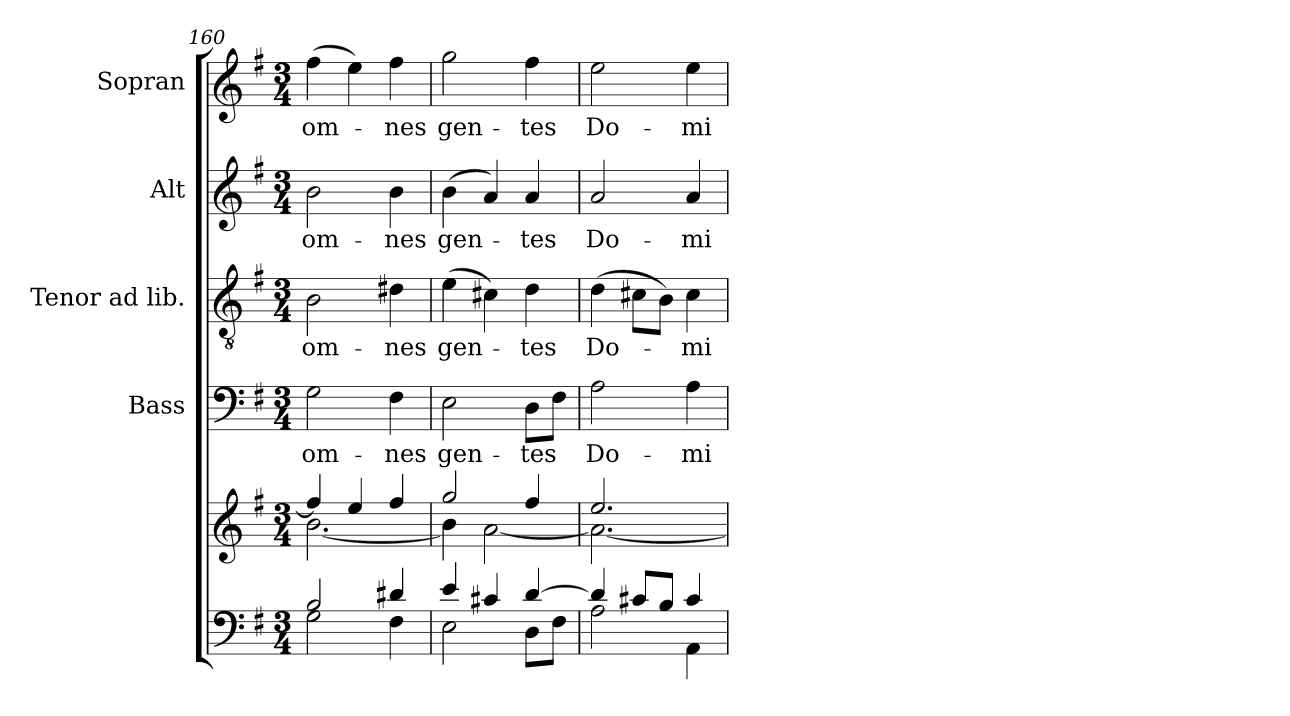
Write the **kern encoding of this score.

**kern	**kern	**kern	**text	**kern	**text	**kern	**text	**kern	**text
*part5	*part5	*part4	*part4	*part3	*part3	*part2	*part2	*part1	*part1
*staff6	*staff5	*staff4	*staff4	*staff3	*staff3	*staff2	*staff2	*staff1	*staff1
*	*	*I"Bass	*	*I"Tenor ad lib.	*	*I"Alt	*	*I"Sopran	*
*	*	*I'B.	*	*I'T.	*	*I'A.	*	*I'S.	*
*clefF4	*clefG2	*clefF4	*	*clefGv2	*	*clefG2	*	*clefG2	*
*k[f#]	*k[f#]	*k[f#]	*	*k[f#]	*	*k[f#]	*	*k[f#]	*
*G:	*G:	*G:	*	*G:	*	*G:	*	*G:	*
*M3/4	*M3/4	*M3/4	*	*M3/4	*	*M3/4	*	*M3/4	*
=160	=160	=160	=160	=160	=160	=160	=160	=160	=160
*^	*^	*	*	*	*	*	*	*	*
!	!	!	!	!	!LO:LY:b	!	!LO:LY:b	!	!LO:LY:b	!	!LO:LY:b
2B/	2G\	4ff#/]	[<2.b\	2G\	om-	2B\	om-	2b\	om-	(>4ff#\	om-
.	.	4ee/	.	.	.	.	.	.	.	4ee\)	.
!	!	!	!	!	!LO:LY:b	!	!LO:LY:b	!	!LO:LY:b	!	!LO:LY:b
4d#X/	4F#\	4ff#/	.	4F#\	-nes	4d#X\	-nes	4b\	-nes	4ff#\	-nes
=161	=161	=161	=161	=161	=161	=161	=161	=161	=161	=161	=161
!	!	!	!	!	!LO:LY:b	!	!LO:LY:b	!	!LO:LY:b	!	!LO:LY:b
4e/	2E\	2gg/	4b\]	2E\	gen-	(>4e\	gen-	(>4b\	gen-	2gg\	gen-
4c#X/	.	.	[<2a\	.	.	4c#X\)	.	4a/)	.	.	.
!	!	!	!	!	!LO:LY:b	!	!LO:LY:b	!	!LO:LY:b	!	!LO:LY:b
[>4d/	8D\L	4ff#/	.	8D\L	-tes	4d\	-tes	4a/	-tes	4ff#\	-tes
.	8F#\J	.	.	8F#\J	.	.	.	.	.	.	.
=162	=162	=162	=162	=162	=162	=162	=162	=162	=162	=162	=162
!	!	!	!	!	!LO:LY:b	!	!LO:LY:b	!	!LO:LY:b	!	!LO:LY:b
4d/]	2A\	2.ee/	2.a\_	2A\	Do-	(>4d\	Do-	2a/	Do-	2ee\	Do-
8c#X/L	.	.	.	.	.	8c#X\L	.	.	.	.	.
8B/J	.	.	.	.	.	8B\J)	.	.	.	.	.
!	!	!	!	!	!LO:LY:b	!	!LO:LY:b	!	!LO:LY:b	!	!LO:LY:b
4c#/	4AA\	.	.	4A\	-mi-	4c#\	-mi-	4a/	-mi-	4ee\	-mi-
*v	*v	*	*	*	*	*	*	*	*	*	*
*	*v	*v	*	*	*	*	*	*	*	*
=	=	=	=	=	=	=	=	=	=
*-	*-	*-	*-	*-	*-	*-	*-	*-	*-
